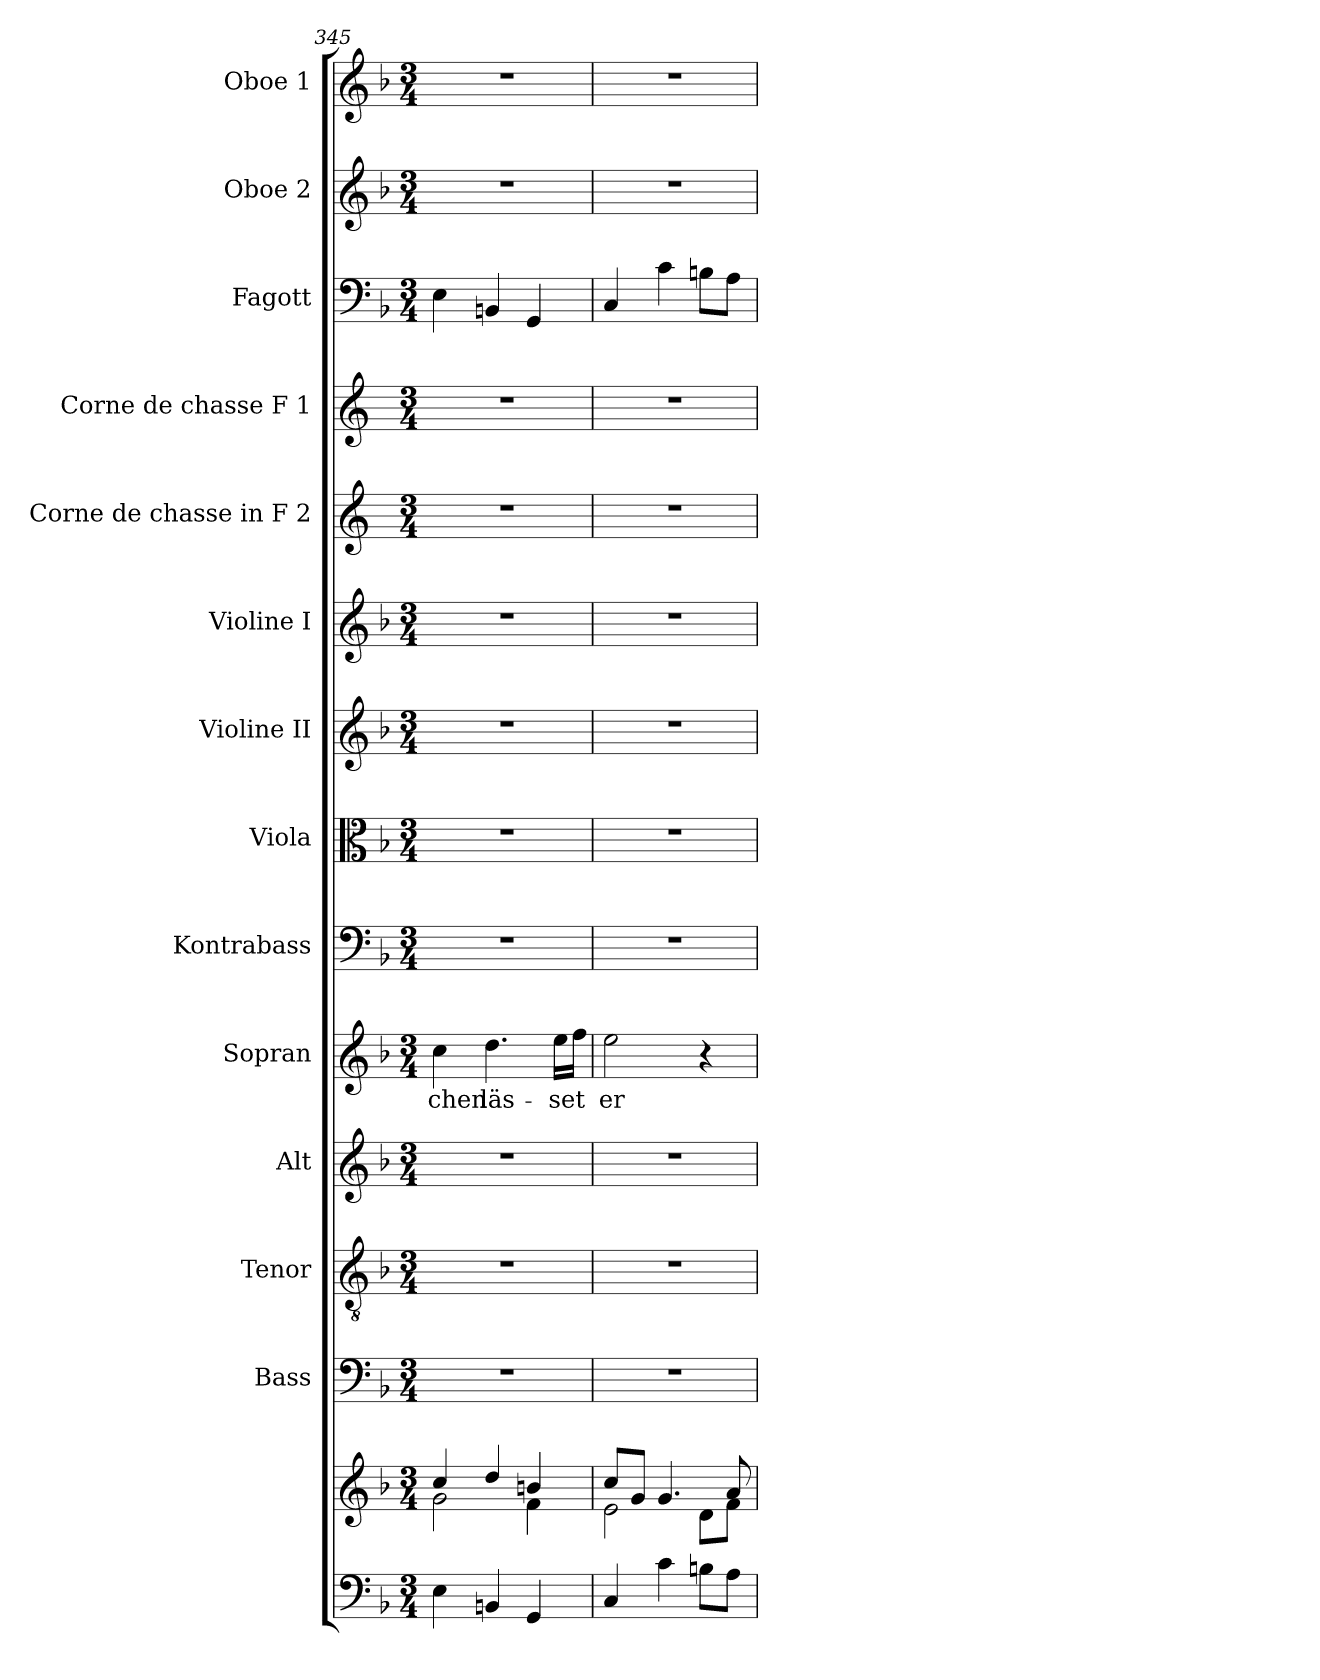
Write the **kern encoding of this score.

**kern	**kern	**kern	**kern	**kern	**kern	**text	**kern	**kern	**kern	**kern	**kern	**kern	**kern	**kern	**kern
*part14	*part14	*part13	*part12	*part11	*part10	*part10	*part9	*part8	*part7	*part6	*part5	*part4	*part3	*part2	*part1
*staff15	*staff14	*staff13	*staff12	*staff11	*staff10	*staff10	*staff9	*staff8	*staff7	*staff6	*staff5	*staff4	*staff3	*staff2	*staff1
*	*	*I"Bass	*I"Tenor	*I"Alt	*I"Sopran	*	*I"Kontrabass	*I"Viola	*I"Violine II	*I"Violine I	*I"Corne de chasse in F 2	*I"Corne de chasse F 1	*I"Fagott	*I"Oboe 2	*I"Oboe 1
*	*	*I'B.	*I'T.	*I'A.	*I'S.	*	*I'Kb.	*I'Vla.	*I'Vl. II	*I'Vl. I	*	*	*I'Fg.	*I'Ob. 2	*I'Ob. 1
*clefF4	*clefG2	*clefF4	*clefGv2	*clefG2	*clefG2	*	*clefF4	*clefC3	*clefG2	*clefG2	*clefG2	*clefG2	*clefF4	*clefG2	*clefG2
*	*	*	*	*	*	*	*ITrd7c12	*	*	*	*ITrd4c7	*ITrd4c7	*	*	*
*k[b-]	*k[b-]	*k[b-]	*k[b-]	*k[b-]	*k[b-]	*	*k[b-]	*k[b-]	*k[b-]	*k[b-]	*k[b-]	*k[b-]	*k[b-]	*k[b-]	*k[b-]
*F:	*F:	*F:	*F:	*F:	*F:	*	*F:	*F:	*F:	*F:	*F:	*F:	*F:	*F:	*F:
*M3/4	*M3/4	*M3/4	*M3/4	*M3/4	*M3/4	*	*M3/4	*M3/4	*M3/4	*M3/4	*M3/4	*M3/4	*M3/4	*M3/4	*M3/4
=345	=345	=345	=345	=345	=345	=345	=345	=345	=345	=345	=345	=345	=345	=345	=345
*	*^	*	*	*	*	*	*	*	*	*	*	*	*	*	*
!	!	!	!	!	!	!	!LO:LY:b	!	!	!	!	!	!	!	!	!
4E\	4cc/	2g\	2.r	2.r	2.r	4cc\	-chen	2.r	2.r	2.r	2.r	2.r	2.r	4E\	2.r	2.r
!	!	!	!	!	!	!	!LO:LY:b	!	!	!	!	!	!	!	!	!
4BBn/	4dd/	.	.	.	.	4.dd\	läs-	.	.	.	.	.	.	4BBn/	.	.
4GG/	4bn/	4f\	.	.	.	.	.	.	.	.	.	.	.	4GG/	.	.
!	!	!	!	!	!	!	!LO:LY:b	!	!	!	!	!	!	!	!	!
.	.	.	.	.	.	16ee\LL	-set	.	.	.	.	.	.	.	.	.
.	.	.	.	.	.	16ff\JJ	.	.	.	.	.	.	.	.	.	.
=346	=346	=346	=346	=346	=346	=346	=346	=346	=346	=346	=346	=346	=346	=346	=346	=346
!	!	!	!	!	!	!	!LO:LY:b	!	!	!	!	!	!	!	!	!
4C/	8cc/L	2e\	2.r	2.r	2.r	2ee\	er	2.r	2.r	2.r	2.r	2.r	2.r	4C/	2.r	2.r
.	8g/J	.	.	.	.	.	.	.	.	.	.	.	.	.	.	.
4c\	4.g/	.	.	.	.	.	.	.	.	.	.	.	.	4c\	.	.
8Bn\L	.	8d\L	.	.	.	4r	.	.	.	.	.	.	.	8Bn\L	.	.
8A\J	8a/	8f\J	.	.	.	.	.	.	.	.	.	.	.	8A\J	.	.
*	*v	*v	*	*	*	*	*	*	*	*	*	*	*	*	*	*
=	=	=	=	=	=	=	=	=	=	=	=	=	=	=	=
*-	*-	*-	*-	*-	*-	*-	*-	*-	*-	*-	*-	*-	*-	*-	*-
